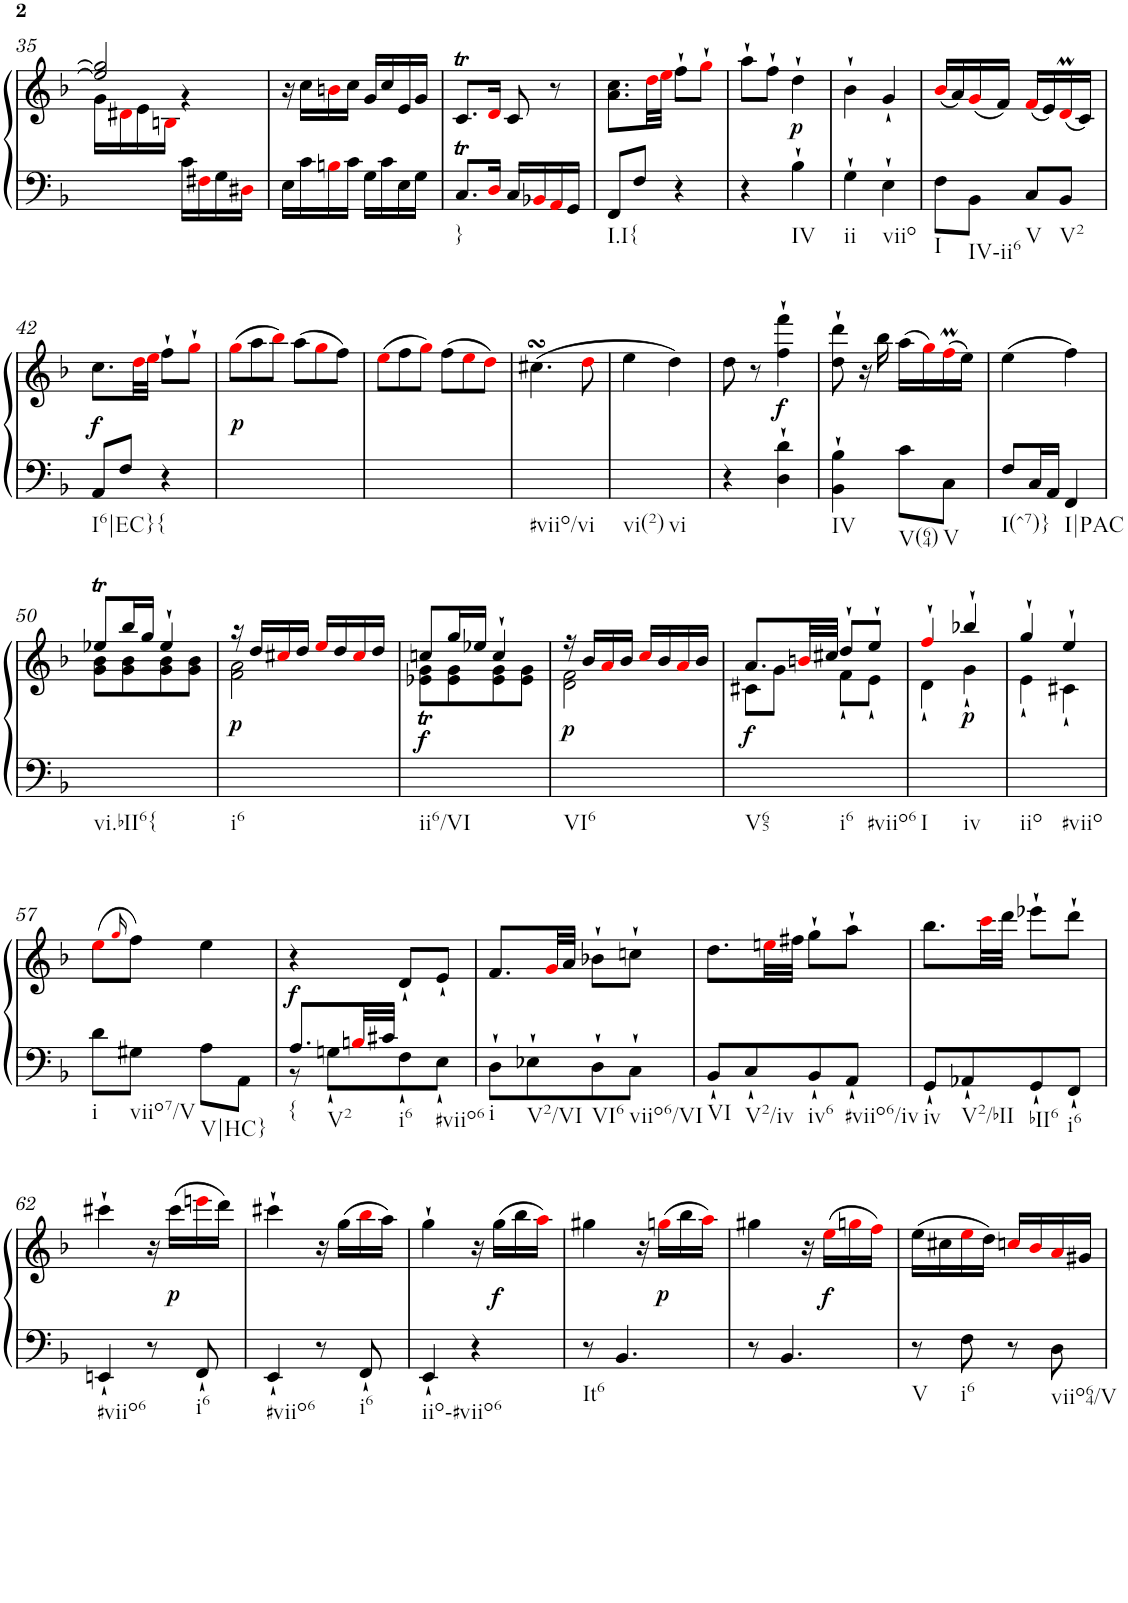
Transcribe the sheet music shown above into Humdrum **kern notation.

**kern	**kern	**dynam
*part1	*part1	*part1
*staff2	*staff1	*staff1/2
*I"Harpsichord	*	*
*I'Hch.	*	*
!!LO:PB:g=z
*clefF4	*clefG2	*
*k[b-]	*k[b-]	*
*F:	*F:	*
*M2/4	*M2/4	*
=35	=35	=35
*^	*^	*
2ryy	4ryy	2ee/] 2gg/]	16g\LL	.
.	.	.	16d#Xi\	.
.	.	.	16e\	.
.	.	.	16Bni\JJ	.
.	16c\LL	.	4r	.
.	16F#Xi\	.	.	.
.	16G\	.	.	.
.	16D#Xi\JJ	.	.	.
*v	*v	*	*	*
*	*v	*v	*
=36	=36	=36
16E\LL	16r	.
16c\	16cc\LL	.
16Bni\	16bni\	.
16c\JJ	16cc\JJ	.
16G\LL	16g/LL	.
16c\	16cc/	.
16E\	16e/	.
16G\JJ	16g/JJ	.
=37	=37	=37
!LO:TX:b:t=}	!	!
8.CT/L	8.cT/L	.
16Di/Jk	16di/Jk	.
16C/LL	8c/	.
16BB-Xi/	.	.
16AAi/	8r	.
16GG/JJ	.	.
=38	=38	=38
!LO:TX:b:t=I.I{	!	!
8FF/L	8.a\ 8.cc\L	.
8F/J	.	.
.	32ddi\LL	.
.	32eei\JJJ	.
4r	8ff`\L	.
.	8gg`i\J	.
=39	=39	=39
4r	8aa`\L	.
.	8ff`\J	.
!LO:TX:b:t=IV	!	!
!	!	!LO:DY:b
4B-`\	4dd`\	p
=40	=40	=40
!LO:TX:b:t=ii	!	!
4G`\	4b-`\	.
!LO:TX:b:t=viio	!	!
4E`\	4g`/	.
=41	=41	=41
!LO:TX:b:t=I	!	!
8F\L	(<16b-i/LL	.
.	16a/)	.
!LO:TX:b:t=IV-ii6	!	!
8BB-\J	(<16gi/	.
.	16f/JJ)	.
!LO:TX:b:t=V	!	!
8C/L	(<16fi/LL	.
.	16e/)	.
!LO:TX:b:t=V2	!	!
8BB-/J	(<16dMi/	.
.	16c/JJ)	.
!!LO:LB:g=z
=42	=42	=42
!LO:TX:b:t=I6|EC}{	!	!
!	!	!LO:DY:b
8AA/L	8.cc\L	f
8F/J	.	.
.	32ddi\LL	.
.	32eei\JJJ	.
4r	8ff`\L	.
.	8gg`i\J	.
=43	=43	=43
*	*Xtuplet	*
!	!	!LO:DY:b
2ryy	(>12ggi\L	p
.	12aa\	.
.	12bb-i\J)	.
.	(>12aa\L	.
.	12ggi\	.
.	12ff\J)	.
=44	=44	=44
2ryy	(>12eei\L	.
.	12ff\	.
.	12ggi\J)	.
.	(>12ff\L	.
.	12eei\	.
.	12ddi\J)	.
=45	=45	=45
!LO:TX:b:t=#viio/vi	!	!
2ryy	(>4.cc#XsSsS\	.
.	8ddi\	.
=46	=46	=46
!LO:TX:b:t=vi(2)	!	!
!LO:TX:b:t=vi	!	!
2ryy	4ee\	.
.	4dd\)	.
=47	=47	=47
4r	8dd\	.
.	8r	.
!	!	!LO:DY:b
4D\` 4d\`	4ff\` 4fff\`	f
=48	=48	=48
!LO:TX:b:t=IV	!	!
4BB-\` 4B-\`	8dd\` 8ddd\`	.
.	16r	.
.	16bb-\	.
!LO:TX:b:t=V(64)	!	!
8c\L	(>16aa\LL	.
.	16ggi\)	.
!LO:TX:b:t=V	!	!
8C\J	(>16ffMi\	.
.	16ee\JJ)	.
=49	=49	=49
!LO:TX:b:t=I(^7)}	!	!
8F/L	(>4ee\	.
16C/L	.	.
16AA/JJ	.	.
!LO:TX:b:t=I|PAC	!	!
4FF/	4ff\)	.
!!LO:LB:g=z
=50	=50	=50
*	*^	*
!LO:TX:b:t=vi.bII6{	!	!	!
2ryy	8ee-XT/L	8g\ 8b-\L	.
.	16bb-/L	8g\ 8b-\	.
.	16gg/JJ	.	.
.	4ee-`/	8g\ 8b-\	.
.	.	8g\ 8b-\J	.
=51	=51	=51	=51
!LO:TX:b:t=i6	!	!	!
!	!	!	!LO:DY:b
2ryy	16r	2f\ 2a\	p
.	16dd/LL	.	.
.	16cc#Xi/	.	.
.	16dd/JJ	.	.
.	16eei/LL	.	.
.	16dd/	.	.
.	16cc#i/	.	.
.	16dd/JJ	.	.
=52	=52	=52	=52
!LO:TX:b:t=ii6/VI	!	!	!
!	!	!	!LO:DY:b
2ryy	8ccn/L	8e-X\T 8g\TL	f
.	16gg/L	8e-\ 8g\	.
.	16ee-X/JJ	.	.
.	4cc`/	8e-\ 8g\	.
.	.	8e-\ 8g\J	.
=53	=53	=53	=53
!LO:TX:b:t=VI6	!	!	!
!	!	!	!LO:DY:b
2ryy	16r	2d\ 2f\	p
.	16b-/LL	.	.
.	16ai/	.	.
.	16b-/JJ	.	.
.	16cci/LL	.	.
.	16b-/	.	.
.	16ai/	.	.
.	16b-/JJ	.	.
=54	=54	=54	=54
!LO:TX:b:t=V65	!	!	!
!LO:TX:b:t=i6	!	!	!
!LO:TX:b:t=#viio6	!	!	!
!	!	!	!LO:DY:b
2ryy	8.a/L	8c#X\L	f
.	.	8g\J	.
.	32bni/LL	.	.
.	32cc#X/JJJ	.	.
.	8dd`/L	8f`\L	.
.	8ee`/J	8e`\J	.
=55	=55	=55	=55
!LO:TX:b:t=I	!	!	!
!LO:TX:b:t=iv	!	!	!
2ryy	4ff`i/	4d`\	.
!	!	!	!LO:DY:b
.	4bb-X`/	4g`\	p
=56	=56	=56	=56
!LO:TX:b:t=iio	!	!	!
!LO:TX:b:t=#viio	!	!	!
2ryy	4gg`/	4e`\	.
.	4ee`/	4c#X`\	.
!!LO:LB:g=z
=57	=57	=57	=57
!LO:TX:b:t=i	!	!	!
*	*v	*v	*
8d\L	(8eei\L	.
.	16qggi/	.
!LO:TX:b:t=viio7/V	!	!
8G#X\J	8ff\J)	.
!LO:TX:b:t=V|HC}	!	!
8A\L	4ee\	.
8AA\J	.	.
=58	=58	=58
*^	*	*
!LO:TX:b:t={	!	!	!
!LO:TX:b:t=V2	!	!	!
!	!	!	!LO:DY:b
8.A/L	8r	4r	f
.	8Gn`\L	.	.
32Bni/LL	.	.	.
32c#X/JJJ	.	.	.
!LO:TX:b:t=i6	!	!	!
!LO:TX:b:t=#viio6	!	!	!
4ryy	8F`\	8d`/L	.
.	8E`\J	8e`/J	.
=59	=59	=59	=59
!LO:TX:b:t=i	!	!	!
*v	*v	*	*
8D`\L	8.f/L	.
!LO:TX:b:t=V2/VI	!	!
8E-X`\	.	.
.	32gi/LL	.
.	32a/JJJ	.
!LO:TX:b:t=VI6	!	!
8D`\	8b-X`\L	.
!LO:TX:b:t=viio6/VI	!	!
8C`\J	8ccn`\J	.
=60	=60	=60
!LO:TX:b:t=VI	!	!
8BB-`/L	8.dd\L	.
!LO:TX:b:t=V2/iv	!	!
8C`/	.	.
.	32eeni\LL	.
.	32ff#X\JJJ	.
!LO:TX:b:t=iv6	!	!
8BB-`/	8gg`\L	.
!LO:TX:b:t=#viio6/iv	!	!
8AA`/J	8aa`\J	.
=61	=61	=61
!LO:TX:b:t=iv	!	!
8GG`/L	8.bb-\L	.
!LO:TX:b:t=V2/bII	!	!
8AA-X`/	.	.
.	32ccci\LL	.
.	32ddd\JJJ	.
!LO:TX:b:t=bII6	!	!
8GG`/	8eee-X`\L	.
!LO:TX:b:t=i6	!	!
8FF`/J	8ddd`\J	.
!!LO:LB:g=z
=62	=62	=62
!LO:TX:b:t=#viio6	!	!
4EEn`/	4ccc#X`\	.
8r	16r	.
!	!	!LO:DY:b
.	(>16ccc#\LL	p
!LO:TX:b:t=i6	!	!
8FF`/	16eeeni\	.
.	16ddd\JJ)	.
=63	=63	=63
!LO:TX:b:t=#viio6	!	!
4EE`/	4ccc#X`\	.
8r	16r	.
.	(>16gg\LL	.
!LO:TX:b:t=i6	!	!
8FF`/	16bb-i\	.
.	16aa\JJ)	.
=64	=64	=64
!LO:TX:b:t=iio-#viio6	!	!
4EE`/	4gg`\	.
4r	16r	.
!	!	!LO:DY:b
.	(>16gg\LL	f
.	16bb-\	.
.	16aai\JJ)	.
=65	=65	=65
!LO:TX:b:t=It6	!	!
8r	4gg#X\	.
4.BB-/	.	.
.	16r	.
!	!	!LO:DY:b
.	(>16ggni\LL	p
.	16bb-\	.
.	16aai\JJ)	.
=66	=66	=66
8r	4gg#X\	.
4.BB-/	.	.
.	16r	.
!	!	!LO:DY:b
.	(>16eei\LL	f
.	16ggni\	.
.	16ffi\JJ)	.
=67	=67	=67
!LO:TX:b:t=V	!	!
8r	(>16ee\LL	.
.	16cc#X\	.
!LO:TX:b:t=i6	!	!
8F\	16eei\	.
.	16dd\JJ)	.
8r	16ccni/LL	.
.	16b-i/	.
!LO:TX:b:t=viio64/V	!	!
8D\	16ai/	.
.	16g#X/JJ	.
=	=	=
*-	*-	*-
